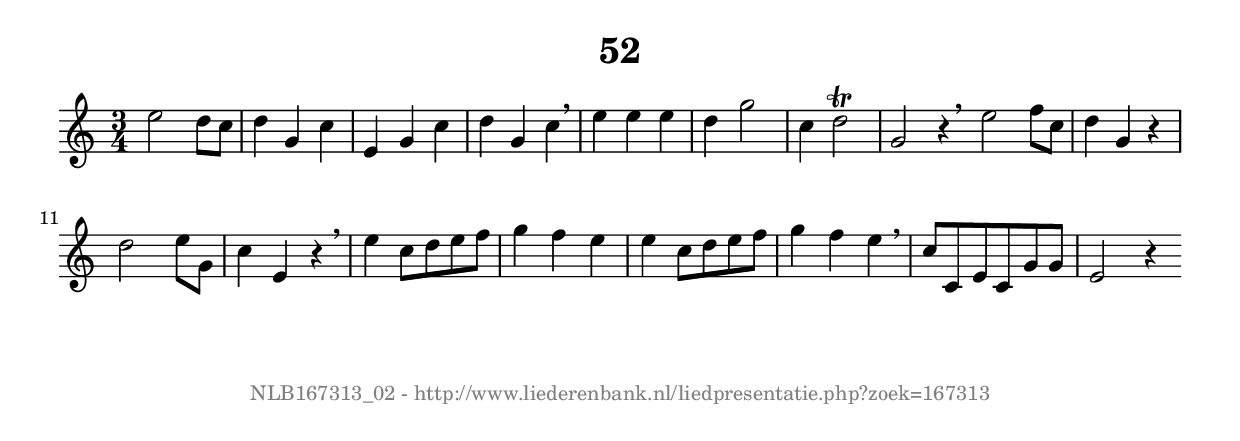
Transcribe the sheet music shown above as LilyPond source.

%
% produced by wce2krn 1.64 (7 June 2014)
%
\version"2.16"
#(append! paper-alist '(("long" . (cons (* 210 mm) (* 2000 mm)))))
#(set-default-paper-size "long")
sb = {\breathe}
mBreak = {\breathe }
bBreak = {\breathe }
x = {\once\override NoteHead #'style = #'cross }
gl=\glissando
itime={\override Staff.TimeSignature #'stencil = ##f }
ficta = {\once\set suggestAccidentals = ##t}
fine = {\once\override Score.RehearsalMark #'self-alignment-X = #1 \mark \markup {\italic{Fine}}}
dc = {\once\override Score.RehearsalMark #'self-alignment-X = #1 \mark \markup {\italic{D.C.}}}
dcf = {\once\override Score.RehearsalMark #'self-alignment-X = #1 \mark \markup {\italic{D.C. al Fine}}}
dcc = {\once\override Score.RehearsalMark #'self-alignment-X = #1 \mark \markup {\italic{D.C. al Coda}}}
ds = {\once\override Score.RehearsalMark #'self-alignment-X = #1 \mark \markup {\italic{D.S.}}}
dsf = {\once\override Score.RehearsalMark #'self-alignment-X = #1 \mark \markup {\italic{D.S. al Fine}}}
dsc = {\once\override Score.RehearsalMark #'self-alignment-X = #1 \mark \markup {\italic{D.S. al Coda}}}
pv = {\set Score.repeatCommands = #'((volta "1"))}
sv = {\set Score.repeatCommands = #'((volta "2"))}
tv = {\set Score.repeatCommands = #'((volta "3"))}
qv = {\set Score.repeatCommands = #'((volta "4"))}
xv = {\set Score.repeatCommands = #'((volta #f))}
\header{ tagline = ""
title = "52"
}
\score {{
\key c \major
\relative g'
{
\set melismaBusyProperties = #'()
\time 3/4
\tempo 4=120
\override Score.MetronomeMark #'transparent = ##t
\override Score.RehearsalMark #'break-visibility = #(vector #t #t #f)
e'2 d8 c d4 g, c e, g c d g, c \sb e e e d g2 c,4 d2^\trill g, r4 \bar":|:" \bBreak
e'2 f8 c d4 g, r d'2 e8 g, c4 e, r \sb e' c8 d e f g4 f e e c8 d e f g4 f e \sb c8 c, e c g' g e2 r4 \bar":|"
 }}
 \midi { }
 \layout {
            indent = 0.0\cm
}
}
\markup { \vspace #0 } \markup { \with-color #grey \fill-line { \center-column { \smaller "NLB167313_02 - http://www.liederenbank.nl/liedpresentatie.php?zoek=167313" } } }
